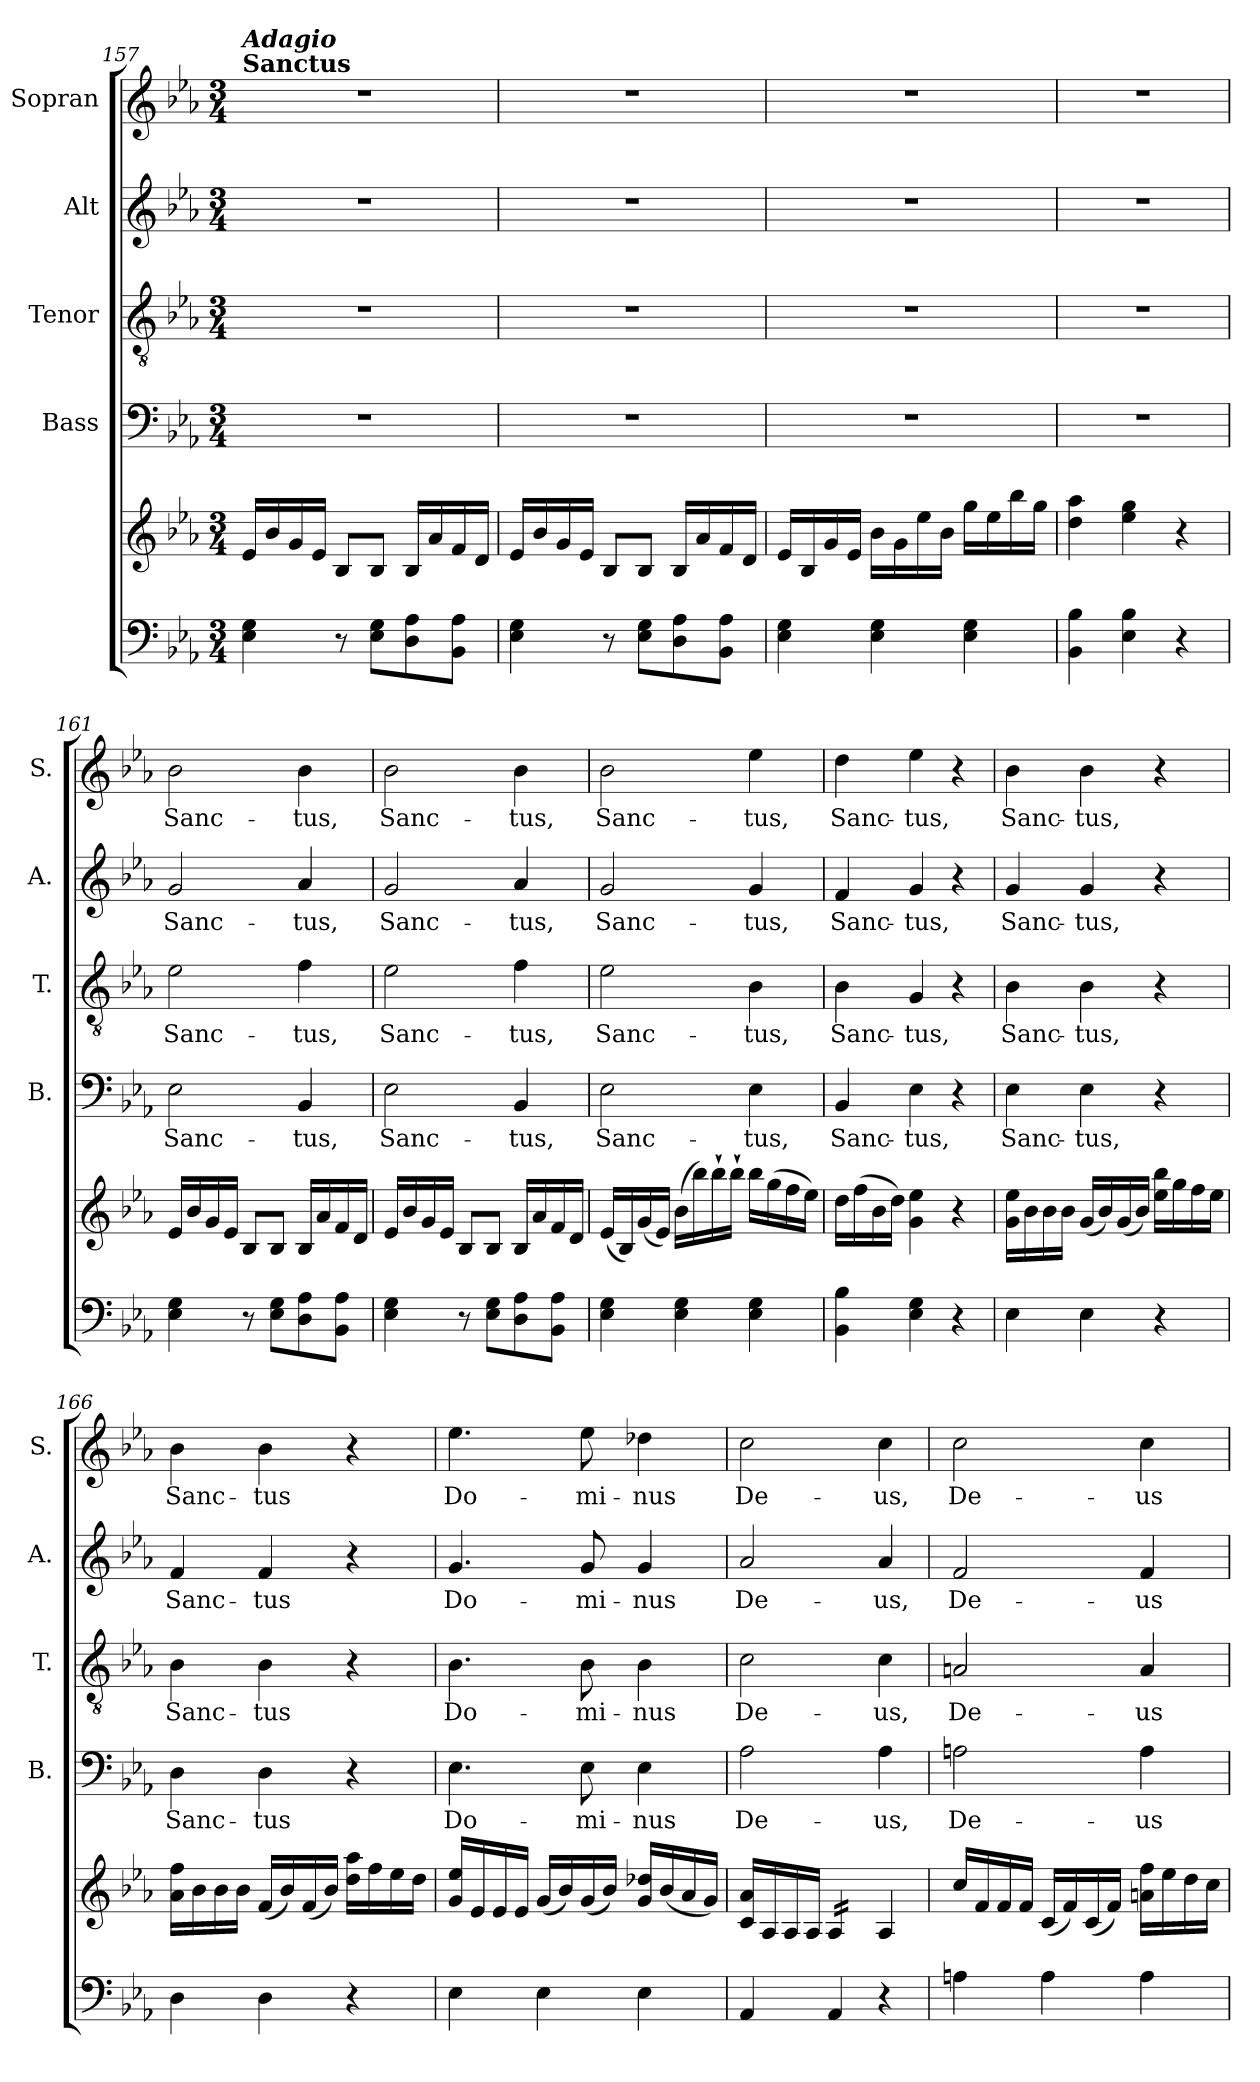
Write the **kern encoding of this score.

**kern	**kern	**kern	**text	**kern	**text	**kern	**text	**kern	**text
*part5	*part5	*part4	*part4	*part3	*part3	*part2	*part2	*part1	*part1
*staff6	*staff5	*staff4	*staff4	*staff3	*staff3	*staff2	*staff2	*staff1	*staff1
*	*	*I"Bass	*	*I"Tenor	*	*I"Alt	*	*I"Sopran	*
*	*	*I'B.	*	*I'T.	*	*I'A.	*	*I'S.	*
!!LO:PB:g=z
*clefF4	*clefG2	*clefF4	*	*clefGv2	*	*clefG2	*	*clefG2	*
*k[b-e-a-]	*k[b-e-a-]	*k[b-e-a-]	*	*k[b-e-a-]	*	*k[b-e-a-]	*	*k[b-e-a-]	*
*E-:	*E-:	*E-:	*	*E-:	*	*E-:	*	*E-:	*
*M3/4	*M3/4	*M3/4	*	*M3/4	*	*M3/4	*	*M3/4	*
=157	=157	=157	=157	=157	=157	=157	=157	=157	=157
!	!	!	!	!	!	!	!	!LO:TX:a:B:t=Sanctus	!
!	!	!	!	!	!	!	!	!LO:TX:a:Bi:t=Adagio	!
4E-\ 4G\	16e-/LL	2.r	.	2.r	.	2.r	.	2.r	.
.	16b-/	.	.	.	.	.	.	.	.
.	16g/	.	.	.	.	.	.	.	.
.	16e-/JJ	.	.	.	.	.	.	.	.
8r	8B-/L	.	.	.	.	.	.	.	.
8E-\ 8G\L	8B-/J	.	.	.	.	.	.	.	.
8D\ 8A-\	16B-/LL	.	.	.	.	.	.	.	.
.	16a-/	.	.	.	.	.	.	.	.
8BB-\ 8A-\J	16f/	.	.	.	.	.	.	.	.
.	16d/JJ	.	.	.	.	.	.	.	.
=158	=158	=158	=158	=158	=158	=158	=158	=158	=158
4E-\ 4G\	16e-/LL	2.r	.	2.r	.	2.r	.	2.r	.
.	16b-/	.	.	.	.	.	.	.	.
.	16g/	.	.	.	.	.	.	.	.
.	16e-/JJ	.	.	.	.	.	.	.	.
8r	8B-/L	.	.	.	.	.	.	.	.
8E-\ 8G\L	8B-/J	.	.	.	.	.	.	.	.
8D\ 8A-\	16B-/LL	.	.	.	.	.	.	.	.
.	16a-/	.	.	.	.	.	.	.	.
8BB-\ 8A-\J	16f/	.	.	.	.	.	.	.	.
.	16d/JJ	.	.	.	.	.	.	.	.
=159	=159	=159	=159	=159	=159	=159	=159	=159	=159
4E-\ 4G\	16e-/LL	2.r	.	2.r	.	2.r	.	2.r	.
.	16B-/	.	.	.	.	.	.	.	.
.	16g/	.	.	.	.	.	.	.	.
.	16e-/JJ	.	.	.	.	.	.	.	.
4E-\ 4G\	16b-\LL	.	.	.	.	.	.	.	.
.	16g\	.	.	.	.	.	.	.	.
.	16ee-\	.	.	.	.	.	.	.	.
.	16b-\JJ	.	.	.	.	.	.	.	.
4E-\ 4G\	16gg\LL	.	.	.	.	.	.	.	.
.	16ee-\	.	.	.	.	.	.	.	.
.	16bb-\	.	.	.	.	.	.	.	.
.	16gg\JJ	.	.	.	.	.	.	.	.
=160	=160	=160	=160	=160	=160	=160	=160	=160	=160
4BB-\ 4B-\	4dd\ 4aa-\	2.r	.	2.r	.	2.r	.	2.r	.
4E-\ 4B-\	4ee-\ 4gg\	.	.	.	.	.	.	.	.
4r	4r	.	.	.	.	.	.	.	.
!!LO:LB:g=z
=161	=161	=161	=161	=161	=161	=161	=161	=161	=161
!	!	!	!LO:LY:b	!	!LO:LY:b	!	!LO:LY:b	!	!LO:LY:b
4E-\ 4G\	16e-/LL	2E-\	Sanc-	2e-\	Sanc-	2g/	Sanc-	2b-\	Sanc-
.	16b-/	.	.	.	.	.	.	.	.
.	16g/	.	.	.	.	.	.	.	.
.	16e-/JJ	.	.	.	.	.	.	.	.
8r	8B-/L	.	.	.	.	.	.	.	.
8E-\ 8G\L	8B-/J	.	.	.	.	.	.	.	.
!	!	!	!LO:LY:b	!	!LO:LY:b	!	!LO:LY:b	!	!LO:LY:b
8D\ 8A-\	16B-/LL	4BB-/	-tus,	4f\	-tus,	4a-/	-tus,	4b-\	-tus,
.	16a-/	.	.	.	.	.	.	.	.
8BB-\ 8A-\J	16f/	.	.	.	.	.	.	.	.
.	16d/JJ	.	.	.	.	.	.	.	.
=162	=162	=162	=162	=162	=162	=162	=162	=162	=162
!	!	!	!LO:LY:b	!	!LO:LY:b	!	!LO:LY:b	!	!LO:LY:b
4E-\ 4G\	16e-/LL	2E-\	Sanc-	2e-\	Sanc-	2g/	Sanc-	2b-\	Sanc-
.	16b-/	.	.	.	.	.	.	.	.
.	16g/	.	.	.	.	.	.	.	.
.	16e-/JJ	.	.	.	.	.	.	.	.
8r	8B-/L	.	.	.	.	.	.	.	.
8E-\ 8G\L	8B-/J	.	.	.	.	.	.	.	.
!	!	!	!LO:LY:b	!	!LO:LY:b	!	!LO:LY:b	!	!LO:LY:b
8D\ 8A-\	16B-/LL	4BB-/	-tus,	4f\	-tus,	4a-/	-tus,	4b-\	-tus,
.	16a-/	.	.	.	.	.	.	.	.
8BB-\ 8A-\J	16f/	.	.	.	.	.	.	.	.
.	16d/JJ	.	.	.	.	.	.	.	.
=163	=163	=163	=163	=163	=163	=163	=163	=163	=163
!	!	!	!LO:LY:b	!	!LO:LY:b	!	!LO:LY:b	!	!LO:LY:b
4E-\ 4G\	(<16e-/LL	2E-\	Sanc-	2e-\	Sanc-	2g/	Sanc-	2b-\	Sanc-
.	16B-/)	.	.	.	.	.	.	.	.
.	(<16g/	.	.	.	.	.	.	.	.
.	16e-/JJ)	.	.	.	.	.	.	.	.
4E-\ 4G\	(>16b-\LL	.	.	.	.	.	.	.	.
.	16bb-\)	.	.	.	.	.	.	.	.
.	16bb-`>\	.	.	.	.	.	.	.	.
.	16bb-`>\JJ	.	.	.	.	.	.	.	.
!	!	!	!LO:LY:b	!	!LO:LY:b	!	!LO:LY:b	!	!LO:LY:b
4E-\ 4G\	16bb-\LL	4E-\	-tus,	4B-\	-tus,	4g/	-tus,	4ee-\	-tus,
.	(>16gg\	.	.	.	.	.	.	.	.
.	16ff\	.	.	.	.	.	.	.	.
.	16ee-\JJ)	.	.	.	.	.	.	.	.
=164	=164	=164	=164	=164	=164	=164	=164	=164	=164
!	!	!	!LO:LY:b	!	!LO:LY:b	!	!LO:LY:b	!	!LO:LY:b
4BB-\ 4B-\	16dd\LL	4BB-/	Sanc-	4B-\	Sanc-	4f/	Sanc-	4dd\	Sanc-
.	(>16ff\	.	.	.	.	.	.	.	.
.	16b-\	.	.	.	.	.	.	.	.
.	16dd\JJ)	.	.	.	.	.	.	.	.
!	!	!	!LO:LY:b	!	!LO:LY:b	!	!LO:LY:b	!	!LO:LY:b
4E-\ 4G\	4g\ 4ee-\	4E-\	-tus,	4G/	-tus,	4g/	-tus,	4ee-\	-tus,
4r	4r	4r	.	4r	.	4r	.	4r	.
!!LO:PB:g=z
=165	=165	=165	=165	=165	=165	=165	=165	=165	=165
!	!	!	!LO:LY:b	!	!LO:LY:b	!	!LO:LY:b	!	!LO:LY:b
4E-\	16g\ 16ee-\LL	4E-\	Sanc-	4B-\	Sanc-	4g/	Sanc-	4b-\	Sanc-
.	16b-\	.	.	.	.	.	.	.	.
.	16b-\	.	.	.	.	.	.	.	.
.	16b-\JJ	.	.	.	.	.	.	.	.
!	!	!	!LO:LY:b	!	!LO:LY:b	!	!LO:LY:b	!	!LO:LY:b
4E-\	(<16g/LL	4E-\	-tus,	4B-\	-tus,	4g/	-tus,	4b-\	-tus,
.	16b-/)	.	.	.	.	.	.	.	.
.	(<16g/	.	.	.	.	.	.	.	.
.	16b-/JJ)	.	.	.	.	.	.	.	.
4r	16ee-\ 16bb-\LL	4r	.	4r	.	4r	.	4r	.
.	16gg\	.	.	.	.	.	.	.	.
.	16ff\	.	.	.	.	.	.	.	.
.	16ee-\JJ	.	.	.	.	.	.	.	.
=166	=166	=166	=166	=166	=166	=166	=166	=166	=166
!	!	!	!LO:LY:b	!	!LO:LY:b	!	!LO:LY:b	!	!LO:LY:b
4D\	16a-\ 16ff\LL	4D\	Sanc-	4B-\	Sanc-	4f/	Sanc-	4b-\	Sanc-
.	16b-\	.	.	.	.	.	.	.	.
.	16b-\	.	.	.	.	.	.	.	.
.	16b-\JJ	.	.	.	.	.	.	.	.
!	!	!	!LO:LY:b	!	!LO:LY:b	!	!LO:LY:b	!	!LO:LY:b
4D\	(<16f/LL	4D\	-tus	4B-\	-tus	4f/	-tus	4b-\	-tus
.	16b-/)	.	.	.	.	.	.	.	.
.	(<16f/	.	.	.	.	.	.	.	.
.	16b-/JJ)	.	.	.	.	.	.	.	.
4r	16dd\ 16aa-\LL	4r	.	4r	.	4r	.	4r	.
.	16ff\	.	.	.	.	.	.	.	.
.	16ee-\	.	.	.	.	.	.	.	.
.	16dd\JJ	.	.	.	.	.	.	.	.
=167	=167	=167	=167	=167	=167	=167	=167	=167	=167
!	!	!	!LO:LY:b	!	!LO:LY:b	!	!LO:LY:b	!	!LO:LY:b
4E-\	16g/ 16ee-/LL	4.E-\	Do-	4.B-\	Do-	4.g/	Do-	4.ee-\	Do-
.	16e-/	.	.	.	.	.	.	.	.
.	16e-/	.	.	.	.	.	.	.	.
.	16e-/JJ	.	.	.	.	.	.	.	.
4E-\	(<16g/LL	.	.	.	.	.	.	.	.
.	16b-/)	.	.	.	.	.	.	.	.
!	!	!	!LO:LY:b	!	!LO:LY:b	!	!LO:LY:b	!	!LO:LY:b
.	(<16g/	8E-\	-mi-	8B-\	-mi-	8g/	-mi-	8ee-\	-mi-
.	16b-/JJ)	.	.	.	.	.	.	.	.
!	!	!	!LO:LY:b	!	!LO:LY:b	!	!LO:LY:b	!	!LO:LY:b
4E-\	16g/ 16dd-X/LL	4E-\	-nus	4B-\	-nus	4g/	-nus	4dd-X\	-nus
.	(<16b-/	.	.	.	.	.	.	.	.
.	16a-/	.	.	.	.	.	.	.	.
.	16g/JJ)	.	.	.	.	.	.	.	.
=168	=168	=168	=168	=168	=168	=168	=168	=168	=168
!	!	!	!LO:LY:b	!	!LO:LY:b	!	!LO:LY:b	!	!LO:LY:b
4AA-/	16c/ 16a-/LL	2A-\	De-	2c\	De-	2a-/	De-	2cc\	De-
.	16A-/	.	.	.	.	.	.	.	.
.	16A-/	.	.	.	.	.	.	.	.
.	16A-/JJ	.	.	.	.	.	.	.	.
*	*tremolo	*	*	*	*	*	*	*	*
4AA-/	16A-/LL	.	.	.	.	.	.	.	.
.	16A-/	.	.	.	.	.	.	.	.
.	16A-/	.	.	.	.	.	.	.	.
.	16A-/JJ	.	.	.	.	.	.	.	.
*	*Xtremolo	*	*	*	*	*	*	*	*
!	!	!	!LO:LY:b	!	!LO:LY:b	!	!LO:LY:b	!	!LO:LY:b
4r	4A-/	4A-\	-us,	4c\	-us,	4a-/	-us,	4cc\	-us,
!!LO:LB:g=z
=169	=169	=169	=169	=169	=169	=169	=169	=169	=169
!	!	!	!LO:LY:b	!	!LO:LY:b	!	!LO:LY:b	!	!LO:LY:b
4An\	16cc/LL	2An\	De-	2An/	De-	2f/	De-	2cc\	De-
.	16f/	.	.	.	.	.	.	.	.
.	16f/	.	.	.	.	.	.	.	.
.	16f/JJ	.	.	.	.	.	.	.	.
4A\	(<16c/LL	.	.	.	.	.	.	.	.
.	16f/)	.	.	.	.	.	.	.	.
.	(<16c/	.	.	.	.	.	.	.	.
.	16f/JJ)	.	.	.	.	.	.	.	.
!	!	!	!LO:LY:b	!	!LO:LY:b	!	!LO:LY:b	!	!LO:LY:b
4A\	16an\ 16ff\LL	4A\	-us	4A/	-us	4f/	-us	4cc\	-us
.	16ee-\	.	.	.	.	.	.	.	.
.	16dd\	.	.	.	.	.	.	.	.
.	16cc\JJ	.	.	.	.	.	.	.	.
=	=	=	=	=	=	=	=	=	=
*-	*-	*-	*-	*-	*-	*-	*-	*-	*-
